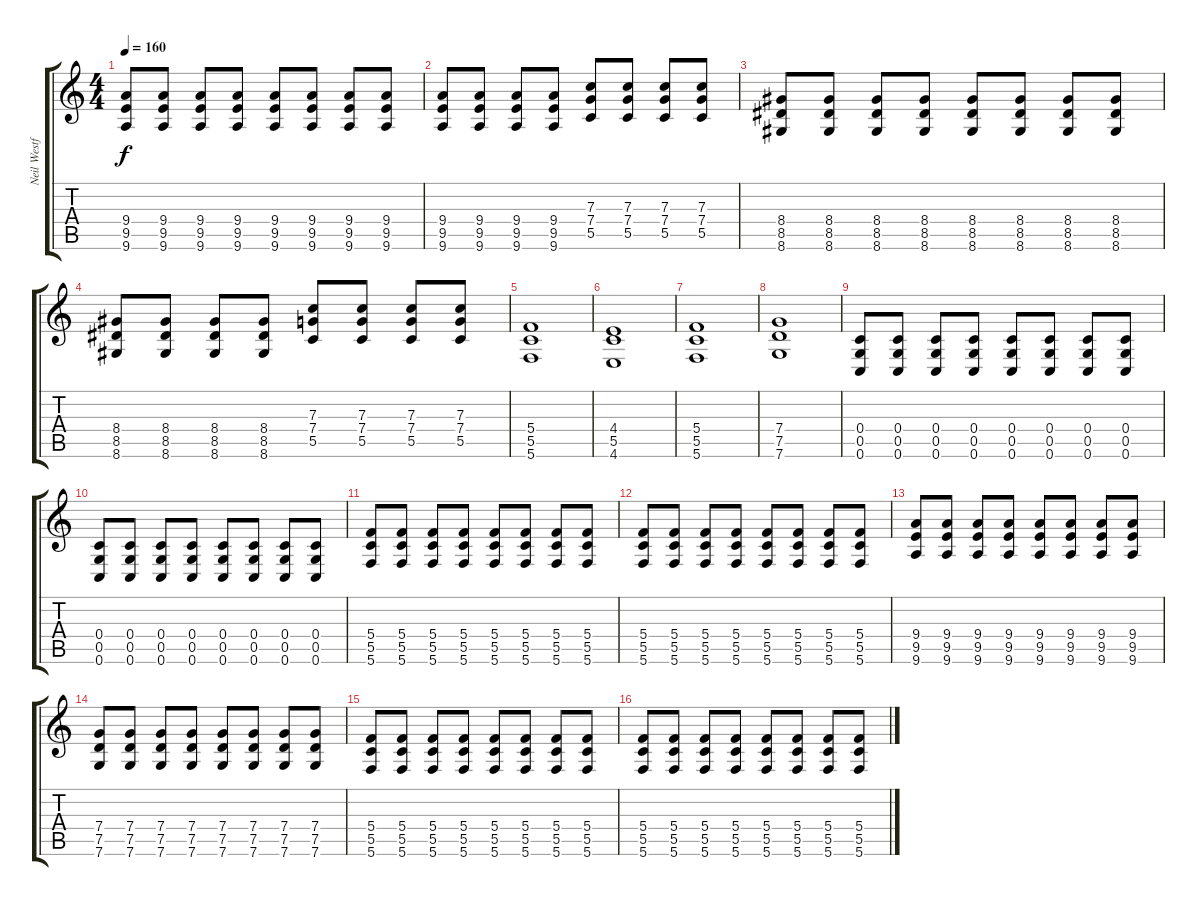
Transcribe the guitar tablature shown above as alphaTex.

\track ("Neil Westfall" "Neil Westf") {instrument distortionguitar}
\staff {score tabs}
\tuning (D4 A3 F3 C3 G2 C2) {hide}
\ts (4 4)
\tempo 160
\clef g2
\ks c
(9.4 9.5 9.6).8{dy f} (9.4 9.5 9.6).8 (9.4 9.5 9.6).8 (9.4 9.5 9.6).8 (9.4 9.5 9.6).8 (9.4 9.5 9.6).8 (9.4 9.5 9.6).8 (9.4 9.5 9.6).8 |
(9.4 9.5 9.6).8 (9.4 9.5 9.6).8 (9.4 9.5 9.6).8 (9.4 9.5 9.6).8 (7.3 7.4 5.5).8 (7.3 7.4 5.5).8 (7.3 7.4 5.5).8 (7.3 7.4 5.5).8 |
(8.4 8.5 8.6).8 (8.4 8.5 8.6).8 (8.4 8.5 8.6).8 (8.4 8.5 8.6).8 (8.4 8.5 8.6).8 (8.4 8.5 8.6).8 (8.4 8.5 8.6).8 (8.4 8.5 8.6).8 |
(8.4 8.5 8.6).8 (8.4 8.5 8.6).8 (8.4 8.5 8.6).8 (8.4 8.5 8.6).8 (7.3 7.4 5.5).8 (7.3 7.4 5.5).8 (7.3 7.4 5.5).8 (7.3 7.4 5.5).8 |
(5.4 5.5 5.6).1 |
(4.4 5.5 4.6).1 |
(5.4 5.5 5.6).1 |
(7.4 7.5 7.6).1 |
(0.4 0.5 0.6).8 (0.4 0.5 0.6).8 (0.4 0.5 0.6).8 (0.4 0.5 0.6).8 (0.4 0.5 0.6).8 (0.4 0.5 0.6).8 (0.4 0.5 0.6).8 (0.4 0.5 0.6).8 |
(0.4 0.5 0.6).8 (0.4 0.5 0.6).8 (0.4 0.5 0.6).8 (0.4 0.5 0.6).8 (0.4 0.5 0.6).8 (0.4 0.5 0.6).8 (0.4 0.5 0.6).8 (0.4 0.5 0.6).8 |
(5.4 5.5 5.6).8 (5.4 5.5 5.6).8 (5.4 5.5 5.6).8 (5.4 5.5 5.6).8 (5.4 5.5 5.6).8 (5.4 5.5 5.6).8 (5.4 5.5 5.6).8 (5.4 5.5 5.6).8 |
(5.4 5.5 5.6).8 (5.4 5.5 5.6).8 (5.4 5.5 5.6).8 (5.4 5.5 5.6).8 (5.4 5.5 5.6).8 (5.4 5.5 5.6).8 (5.4 5.5 5.6).8 (5.4 5.5 5.6).8 |
(9.4 9.5 9.6).8 (9.4 9.5 9.6).8 (9.4 9.5 9.6).8 (9.4 9.5 9.6).8 (9.4 9.5 9.6).8 (9.4 9.5 9.6).8 (9.4 9.5 9.6).8 (9.4 9.5 9.6).8 |
(7.4 7.5 7.6).8 (7.4 7.5 7.6).8 (7.4 7.5 7.6).8 (7.4 7.5 7.6).8 (7.4 7.5 7.6).8 (7.4 7.5 7.6).8 (7.4 7.5 7.6).8 (7.4 7.5 7.6).8 |
(5.4 5.5 5.6).8 (5.4 5.5 5.6).8 (5.4 5.5 5.6).8 (5.4 5.5 5.6).8 (5.4 5.5 5.6).8 (5.4 5.5 5.6).8 (5.4 5.5 5.6).8 (5.4 5.5 5.6).8 |
(5.4 5.5 5.6).8 (5.4 5.5 5.6).8 (5.4 5.5 5.6).8 (5.4 5.5 5.6).8 (5.4 5.5 5.6).8 (5.4 5.5 5.6).8 (5.4 5.5 5.6).8 (5.4 5.5 5.6).8
